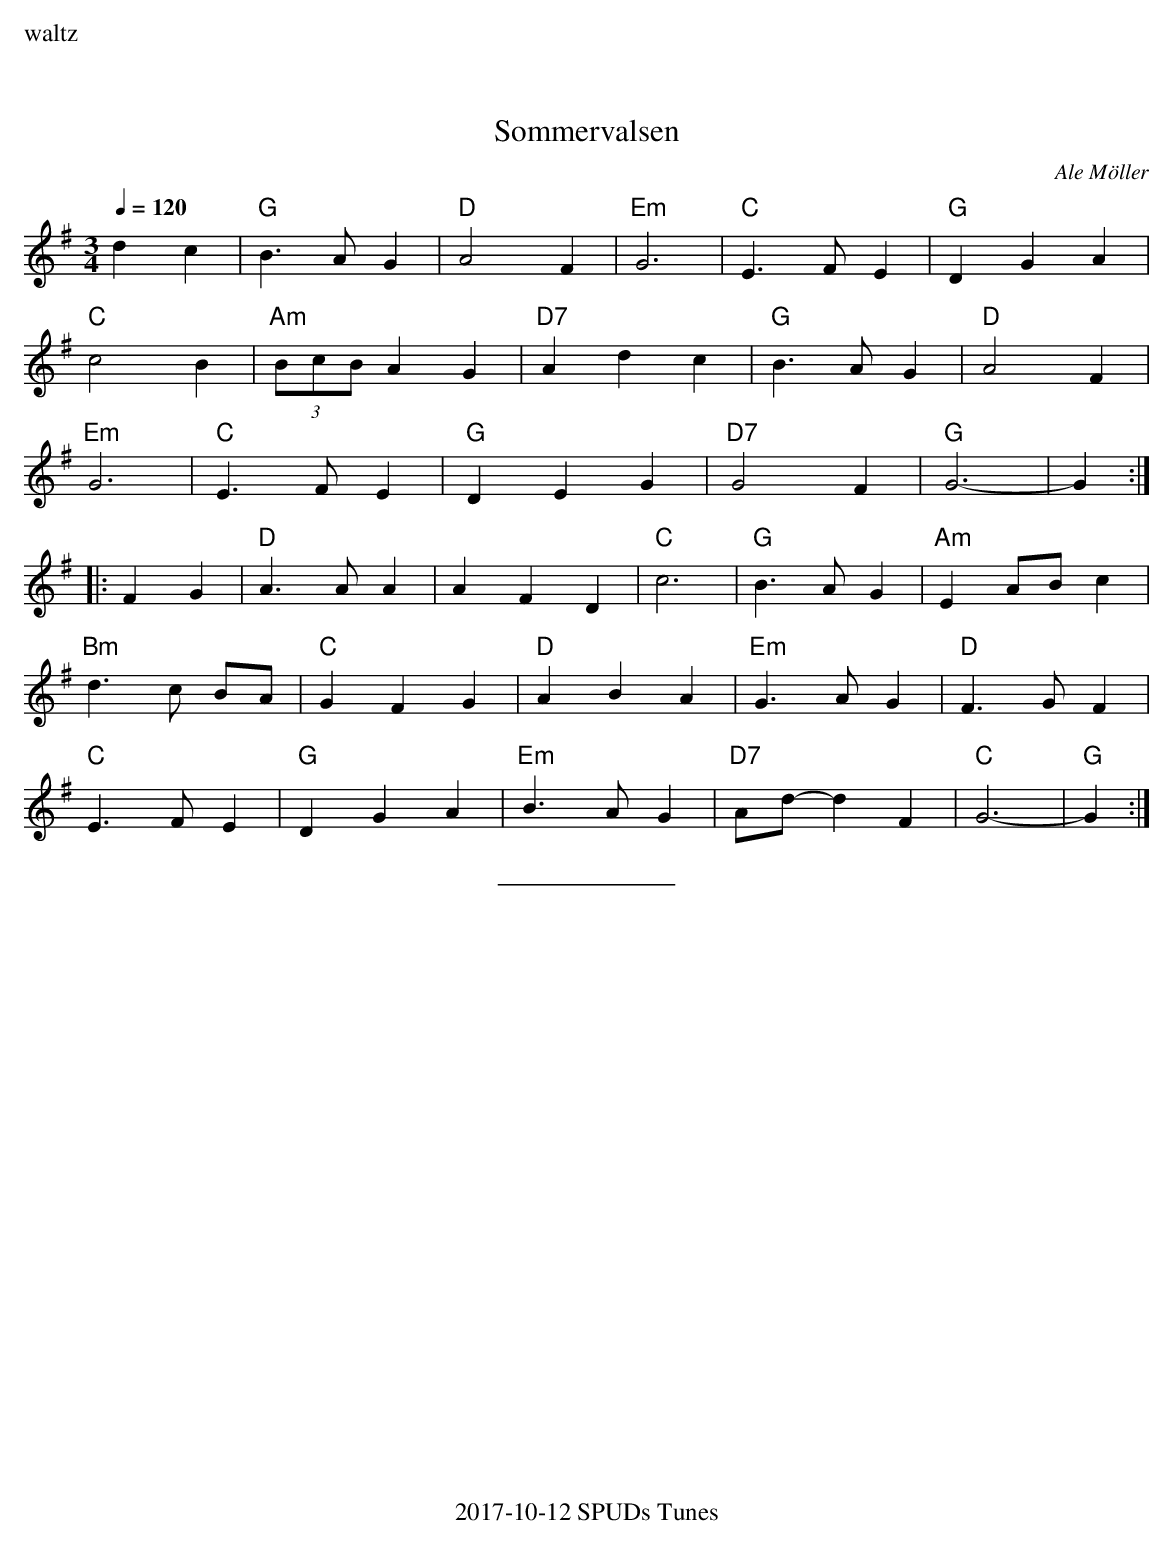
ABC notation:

X:1
%%text waltz
T:Sommervalsen
C:Ale M\"oller
M:3/4
L:1/4
Q:1/4=120
K:G
dc|"G"B>AG|"D"A2F|"Em"G3|"C"E>FE|"G"DGA|
"C"c2B|"Am"(3B/c/B/ AG|"D7"Adc|"G"B>AG|"D"A2F|
"Em"G3|"C"E>FE|"G"DEG|"D7"G2F|"G"G3-|G:|
|:FG|"D"A>AA|AFD|"C"c3|"G"B>A G|"Am"EA/B/c|
"Bm"d>c B/A/|"C"GFG|"D"A BA|"Em"G>AG|"D"F>GF|
"C"E>FE|"G"DGA|"Em"B>AG|"D7"A/d/-dF|"C"G3-|"G"G:|
